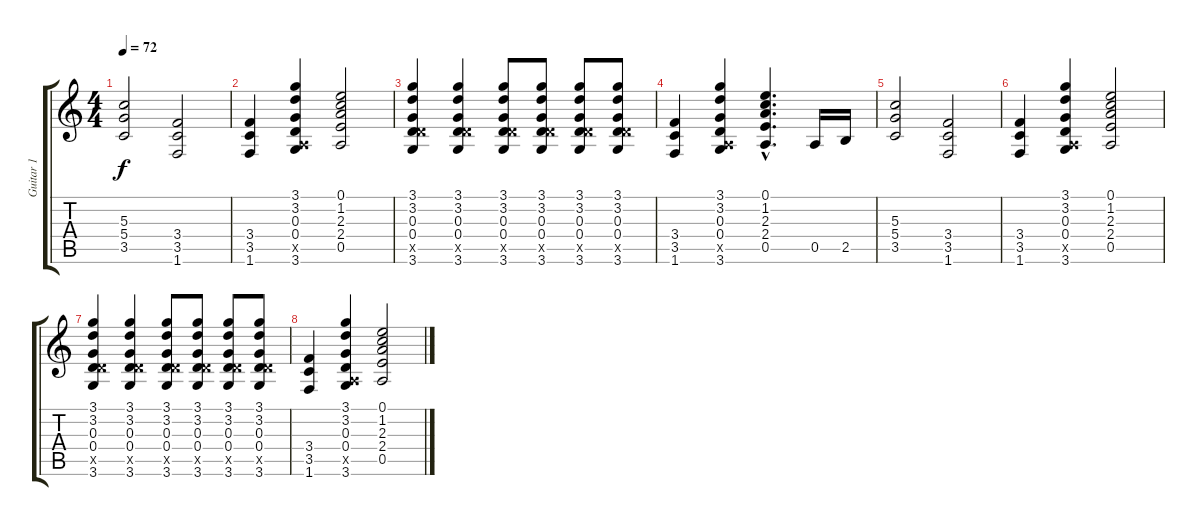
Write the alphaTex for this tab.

\track ("Guitar 1" "Guitar 1") {instrument overdrivenguitar}
\staff {score tabs}
\tuning (E4 B3 G3 D3 A2 E2) {hide}
\ts (4 4)
\tempo 72
\clef g2
\ks c
(5.3 5.4 3.5).2{dy f} (3.4 3.5 1.6).2 |
(3.4 3.5 1.6).4 (3.1 3.2 0.3 0.4 0.5{x} 3.6).4 (0.1 1.2 2.3 2.4 0.5).2 |
(3.1 3.2 0.3 0.4 5.5{x} 3.6).4 (3.1 3.2 0.3 0.4 5.5{x} 3.6).4 (3.1 3.2 0.3 0.4 5.5{x} 3.6).8 (3.1 3.2 0.3 0.4 5.5{x} 3.6).8 (3.1 3.2 0.3 0.4 5.5{x} 3.6).8 (3.1 3.2 0.3 0.4 5.5{x} 3.6).8 |
(3.4 3.5 1.6).4 (3.1 3.2 0.3 0.4 0.5{x} 3.6).4 (0.1{hac} 1.2{hac} 2.3{hac} 2.4{hac} 0.5{hac}).4{d} 0.5.16 2.5.16 |
(5.3 5.4 3.5).2 (3.4 3.5 1.6).2 |
(3.4 3.5 1.6).4 (3.1 3.2 0.3 0.4 0.5{x} 3.6).4 (0.1 1.2 2.3 2.4 0.5).2 |
(3.1 3.2 0.3 0.4 5.5{x} 3.6).4{volume 0} (3.1 3.2 0.3 0.4 5.5{x} 3.6).4 (3.1 3.2 0.3 0.4 5.5{x} 3.6).8 (3.1 3.2 0.3 0.4 5.5{x} 3.6).8 (3.1 3.2 0.3 0.4 5.5{x} 3.6).8 (3.1 3.2 0.3 0.4 5.5{x} 3.6).8 |
(3.4 3.5 1.6).4 (3.1 3.2 0.3 0.4 0.5{x} 3.6).4 (0.1 1.2 2.3 2.4 0.5).2
